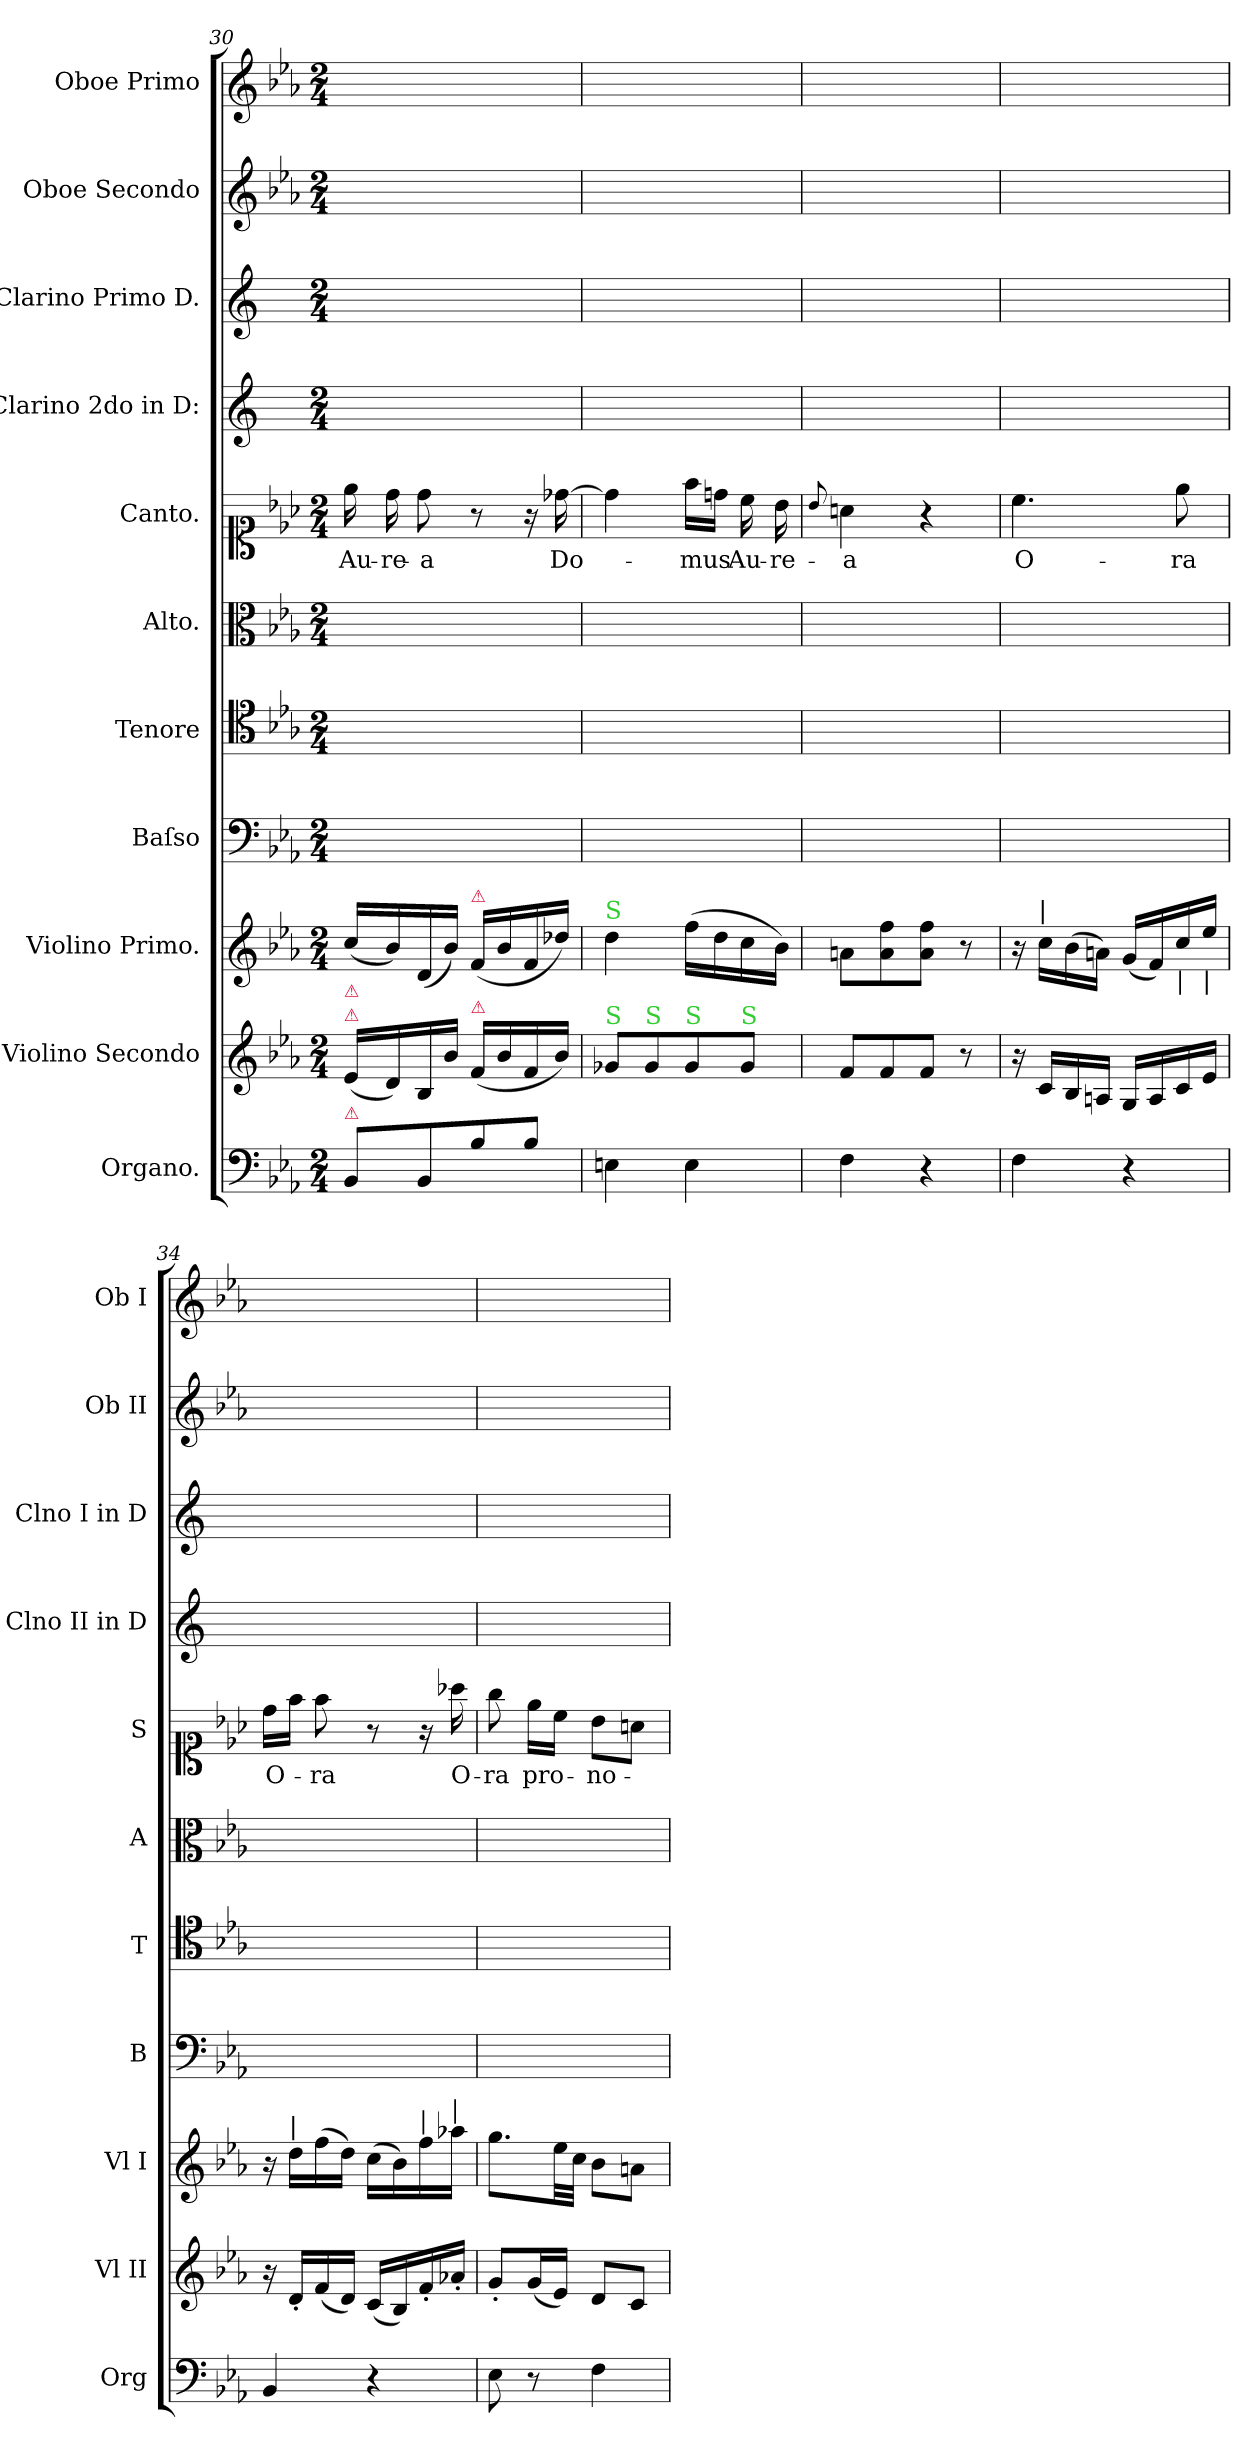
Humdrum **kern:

**kern	**kern	**kern	**dynam	**kern	**kern	**kern	**kern	**text	**kern	**kern	**kern	**kern
*part11	*part10	*part9	*part9	*part8	*part7	*part6	*part5	*part5	*part4	*part3	*part2	*part1
*staff11	*staff10	*staff9	*staff9	*staff8	*staff7	*staff6	*staff5	*staff5	*staff4	*staff3	*staff2	*staff1
*I"Organo.	*I"Violino Secondo	*I"Violino Primo.	*	*I"Baſso	*I"Tenore	*I"Alto.	*I"Canto.	*	*I"Clarino 2do in D:	*I"Clarino Primo D.	*I"Oboe Secondo	*I"Oboe Primo
*I'Org	*I'Vl II	*I'Vl I	*	*I'B	*I'T	*I'A	*I'S	*	*I'Clno II in D	*I'Clno I in D	*I'Ob II	*I'Ob I
*clefF4	*clefG2	*clefG2	*	*clefF4	*clefC4	*clefC3	*clefC1	*	*clefG2	*clefG2	*clefG2	*clefG2
*	*	*	*	*	*	*	*	*	*ITrd-1c-2	*ITrd-1c-2	*	*
*k[b-e-a-]	*k[b-e-a-]	*k[b-e-a-]	*	*k[b-e-a-]	*k[b-e-a-]	*k[b-e-a-]	*k[b-e-a-]	*	*k[f#c#]	*k[f#c#]	*k[b-e-a-]	*k[b-e-a-]
*E-:	*E-:	*E-:	*	*E-:	*E-:	*E-:	*E-:	*	*	*	*E-:	*E-:
*M2/4	*M2/4	*M2/4	*	*M2/4	*M2/4	*M2/4	*M2/4	*	*M2/4	*M2/4	*M2/4	*M2/4
=30	=30	=30	=30	=30	=30	=30	=30	=30	=30	=30	=30	=30
!	!LO:TX:a:color=crimson:t=⚠	!	!	!	!	!	!	!	!	!	!	!
!	!LO:TX:a:color=crimson:t=⚠	!	!	!	!	!	!	!	!	!	!	!
!LO:TX:a:color=crimson:t=⚠	!	!	!	!	!	!	!	!	!	!	!	!
8BB-/L	(16e-/LL	(16cc/LL	.	2ryy	2ryy	2ryy	16ee-\	Au-	2ryy	2ryy	2ryy	2ryy
.	16d/)	16b-/)	.	.	.	.	16dd\	-re-	.	.	.	.
8BB-/	16B-/	(16d/	.	.	.	.	8dd\	-a	.	.	.	.
.	16b-\JJ	16b-/JJ)	.	.	.	.	.	.	.	.	.	.
!	!	!LO:TX:a:color=crimson:t=⚠	!	!	!	!	!	!	!	!	!	!
!	!LO:TX:a:color=crimson:t=⚠	!	!	!	!	!	!	!	!	!	!	!
8B-\	(16f/LL	(16f/LL	.	.	.	.	8r	.	.	.	.	.
.	16b-/	16b-/	.	.	.	.	.	.	.	.	.	.
8B-\J	16f/	16f/	.	.	.	.	16r	.	.	.	.	.
.	16b-/JJ)	16dd-X/JJ)	.	.	.	.	[16dd-X\	Do-	.	.	.	.
=31	=31	=31	=31	=31	=31	=31	=31	=31	=31	=31	=31	=31
!	!	!LO:TX:a:color=limegreen:t=S	!	!	!	!	!	!	!	!	!	!
!	!LO:TX:a:color=limegreen:t=S	!	!	!	!	!	!	!	!	!	!	!
4En\	8g-X/L	4dd\	.	2ryy	2ryy	2ryy	4dd-\]	.	2ryy	2ryy	2ryy	2ryy
!	!LO:TX:a:color=limegreen:t=S	!	!	!	!	!	!	!	!	!	!	!
.	8g-/	.	.	.	.	.	.	.	.	.	.	.
!	!LO:TX:a:color=limegreen:t=S	!	!	!	!	!	!	!	!	!	!	!
4E\	8g-/	(16ff\LL	.	.	.	.	16ff\LL	-mus	.	.	.	.
.	.	16dd\	.	.	.	.	16ddn\JJ	.	.	.	.	.
!	!LO:TX:a:color=limegreen:t=S	!	!	!	!	!	!	!	!	!	!	!
.	8g-/J	16cc\	.	.	.	.	16cc\	Au-	.	.	.	.
.	.	16b-\JJ)	.	.	.	.	16b-\	-re-	.	.	.	.
=32	=32	=32	=32	=32	=32	=32	=32	=32	=32	=32	=32	=32
.	.	.	.	.	.	.	8qqb-/	.	.	.	.	.
!	!	!	!LO:DY:b	!	!	!	!	!	!	!	!	!
4F\	8f/L	8an\L	forte	2ryy	2ryy	2ryy	4an\	-a	2ryy	2ryy	2ryy	2ryy
.	8f/	8a\ 8ff\	.	.	.	.	.	.	.	.	.	.
4r	8f/J	8a\ 8ff\J	.	.	.	.	4r	.	.	.	.	.
.	8r	8r	.	.	.	.	.	.	.	.	.	.
=33	=33	=33	=33	=33	=33	=33	=33	=33	=33	=33	=33	=33
4F\	16r	16r	.	2ryy	2ryy	2ryy	4.cc\	O-	2ryy	2ryy	2ryy	2ryy
!	!	!LO:TX:a:t=|	!	!	!	!	!	!	!	!	!	!
!	!	!	!LO:DY:b	!	!	!	!	!	!	!	!	!
.	16c/LL	16cc\LL	piano	.	.	.	.	.	.	.	.	.
.	16B-/	(16b-\	.	.	.	.	.	.	.	.	.	.
.	16An/JJ	16an\JJ)	.	.	.	.	.	.	.	.	.	.
4r	16G/LL	(16g/LL	.	.	.	.	.	.	.	.	.	.
.	16A/	16f/)	.	.	.	.	.	.	.	.	.	.
!	!	!LO:TX:b:t=|	!	!	!	!	!	!	!	!	!	!
.	16c/	16cc/	.	.	.	.	8ee-\	-ra	.	.	.	.
!	!	!LO:TX:b:t=|	!	!	!	!	!	!	!	!	!	!
.	16e-/JJ	16ee-/JJ	.	.	.	.	.	.	.	.	.	.
=34	=34	=34	=34	=34	=34	=34	=34	=34	=34	=34	=34	=34
!	!	!	!	!	!	!	!	!LO:LY:i	!	!	!	!
4BB-/	16r	16r	.	2ryy	2ryy	2ryy	16dd\LL	O-	2ryy	2ryy	2ryy	2ryy
!	!	!LO:TX:a:t=|	!	!	!	!	!	!	!	!	!	!
.	16d'/LL	16dd\LL	.	.	.	.	16ff\JJ	.	.	.	.	.
!	!	!	!	!	!	!	!	!LO:LY:i	!	!	!	!
.	(16f/	(16ff\	.	.	.	.	8ff\	-ra	.	.	.	.
.	16d/JJ)	16dd\JJ)	.	.	.	.	.	.	.	.	.	.
4r	(16c/LL	(16cc\LL	.	.	.	.	8r	.	.	.	.	.
.	16B-/)	16b-\)	.	.	.	.	.	.	.	.	.	.
!	!	!LO:TX:a:t=|	!	!	!	!	!	!	!	!	!	!
.	16f'/	16ff\	.	.	.	.	16r	.	.	.	.	.
!	!	!LO:TX:a:t=|	!	!	!	!	!	!	!	!	!	!
.	16a-X'/JJ	16aa-X\JJ	.	.	.	.	16aa-X\	O-	.	.	.	.
=35	=35	=35	=35	=35	=35	=35	=35	=35	=35	=35	=35	=35
8E-\	8g'/L	8.gg\L	.	2ryy	2ryy	2ryy	8gg\	-ra	2ryy	2ryy	2ryy	2ryy
8r	(16g/L	.	.	.	.	.	16ee-\LL	pro-	.	.	.	.
.	16e-/JJ)	32ee-\LL	.	.	.	.	16cc\JJ	.	.	.	.	.
.	.	32cc\JJJ	.	.	.	.	.	.	.	.	.	.
4F\	8d/L	8b-\L	.	.	.	.	8b-\L	-no-	.	.	.	.
.	8c/J	8an\J	.	.	.	.	8an\J	.	.	.	.	.
=	=	=	=	=	=	=	=	=	=	=	=	=
*-	*-	*-	*-	*-	*-	*-	*-	*-	*-	*-	*-	*-
